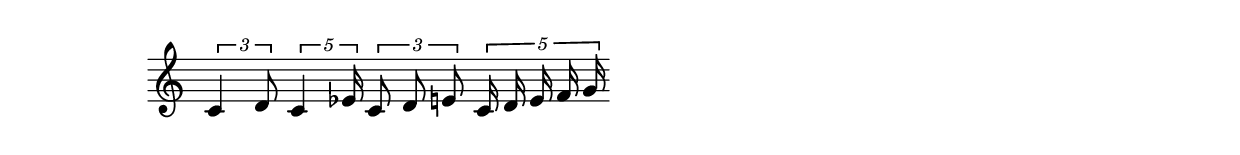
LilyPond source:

#(ly:set-option 'midi-extension "mid")
\version "2.12.3"
\include "english.ly"
\header{ 
title = ""
composer = ""
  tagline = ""  % removed 
}
%{
 S-R S---g  SRG SRGmP 
 %}
  
melody = {
\once \override Staff.TimeSignature #'stencil = ##f
\clef treble
\key c \major
\autoBeamOn  
\cadenzaOn
 \times2/3 { c'4  d'8 } \times4/5 { c'4    ef'16 } \times2/3 { c'8 d'8 e'8 } \times4/5 { c'16 d'16 e'16 f'16 g'16 } \break

}

text = \lyricmode {
  
}

\score{

<<
  \new Voice = "one" {
    \melody
  }
  \new Lyrics \lyricsto "one" \text
>>
\layout {
  \context {
       \Score
    \remove "Bar_number_engraver"
  } 
  }
\midi { 
  \context {
    \Score
    tempoWholesPerMinute = #(ly:make-moment 200 4)
   }
 }
}
